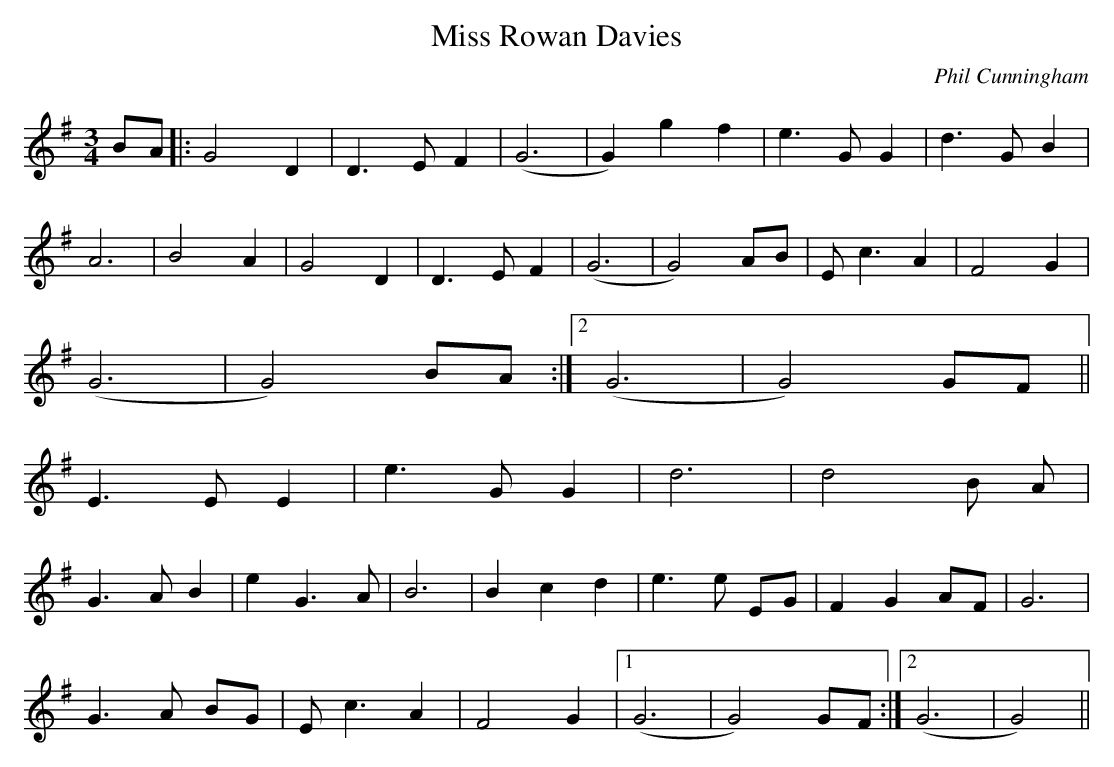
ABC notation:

X:1
T:Miss Rowan Davies
C:Phil Cunningham
M:3/4
L:1/4
K:G
B/A/ |: G2 D| D3/ E/ F|(G3|G) g f | e3/ G/ G| d3/ G/ B|
A3| B2 A|G2 D| D3/ E/ F| (G3|G2) A/B/| E/ c3/ A| F2 G|
1(G3|G2) B/A/ :|2(G3|G2) G/F/||
E3/ E/ E|e3/ G/ G| d3|d2 B/ A/|
G3/ A/ B| e G3/ A/| B3| B c d| e3/ e/ E/G/|F G A/F/| G3 |
G3/ A/ B/G/| E/c3/ A| F2 G|1 (G3|G2) G/F/ :|2(G3|G2) ||
